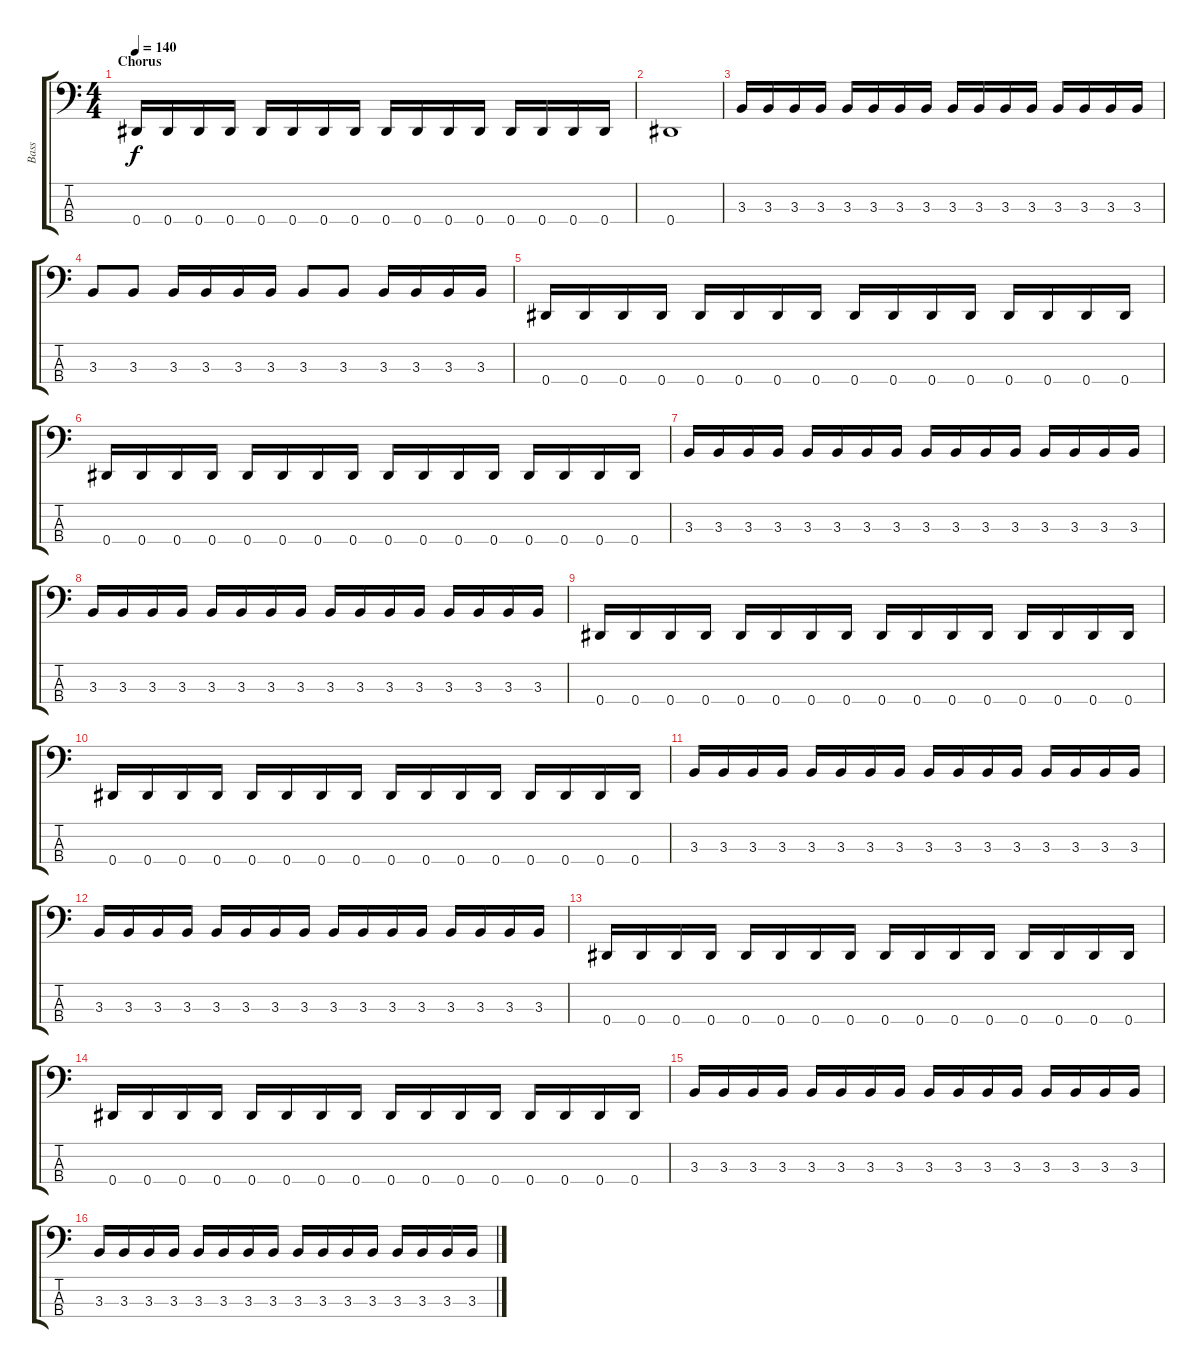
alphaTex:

\track ("Bass" "Bass") {instrument electricbassfinger}
\staff {score tabs}
\tuning (Gb2 Db2 Ab1 Eb1) {hide}
\ts (4 4)
\section ("" "Chorus")
\tempo 140
\clef f4
\ks c
0.4.16{dy f} 0.4.16 0.4.16 0.4.16 0.4.16 0.4.16 0.4.16 0.4.16 0.4.16 0.4.16 0.4.16 0.4.16 0.4.16 0.4.16 0.4.16 0.4.16 |
0.4.1 |
3.3.16 3.3.16 3.3.16 3.3.16 3.3.16 3.3.16 3.3.16 3.3.16 3.3.16 3.3.16 3.3.16 3.3.16 3.3.16 3.3.16 3.3.16 3.3.16 |
3.3.8 3.3.8 3.3.16 3.3.16 3.3.16 3.3.16 3.3.8 3.3.8 3.3.16 3.3.16 3.3.16 3.3.16 |
0.4.16 0.4.16 0.4.16 0.4.16 0.4.16 0.4.16 0.4.16 0.4.16 0.4.16 0.4.16 0.4.16 0.4.16 0.4.16 0.4.16 0.4.16 0.4.16 |
0.4.16 0.4.16 0.4.16 0.4.16 0.4.16 0.4.16 0.4.16 0.4.16 0.4.16 0.4.16 0.4.16 0.4.16 0.4.16 0.4.16 0.4.16 0.4.16 |
3.3.16 3.3.16 3.3.16 3.3.16 3.3.16 3.3.16 3.3.16 3.3.16 3.3.16 3.3.16 3.3.16 3.3.16 3.3.16 3.3.16 3.3.16 3.3.16 |
3.3.16 3.3.16 3.3.16 3.3.16 3.3.16 3.3.16 3.3.16 3.3.16 3.3.16 3.3.16 3.3.16 3.3.16 3.3.16 3.3.16 3.3.16 3.3.16 |
0.4.16 0.4.16 0.4.16 0.4.16 0.4.16 0.4.16 0.4.16 0.4.16 0.4.16 0.4.16 0.4.16 0.4.16 0.4.16 0.4.16 0.4.16 0.4.16 |
0.4.16 0.4.16 0.4.16 0.4.16 0.4.16 0.4.16 0.4.16 0.4.16 0.4.16 0.4.16 0.4.16 0.4.16 0.4.16 0.4.16 0.4.16 0.4.16 |
3.3.16 3.3.16 3.3.16 3.3.16 3.3.16 3.3.16 3.3.16 3.3.16 3.3.16 3.3.16 3.3.16 3.3.16 3.3.16 3.3.16 3.3.16 3.3.16 |
3.3.16 3.3.16 3.3.16 3.3.16 3.3.16 3.3.16 3.3.16 3.3.16 3.3.16 3.3.16 3.3.16 3.3.16 3.3.16 3.3.16 3.3.16 3.3.16 |
0.4.16 0.4.16 0.4.16 0.4.16 0.4.16 0.4.16 0.4.16 0.4.16 0.4.16 0.4.16 0.4.16 0.4.16 0.4.16 0.4.16 0.4.16 0.4.16 |
0.4.16 0.4.16 0.4.16 0.4.16 0.4.16 0.4.16 0.4.16 0.4.16 0.4.16 0.4.16 0.4.16 0.4.16 0.4.16 0.4.16 0.4.16 0.4.16 |
3.3.16 3.3.16 3.3.16 3.3.16 3.3.16 3.3.16 3.3.16 3.3.16 3.3.16 3.3.16 3.3.16 3.3.16 3.3.16 3.3.16 3.3.16 3.3.16 |
3.3.16 3.3.16 3.3.16 3.3.16 3.3.16 3.3.16 3.3.16 3.3.16 3.3.16 3.3.16 3.3.16 3.3.16 3.3.16 3.3.16 3.3.16 3.3.16
